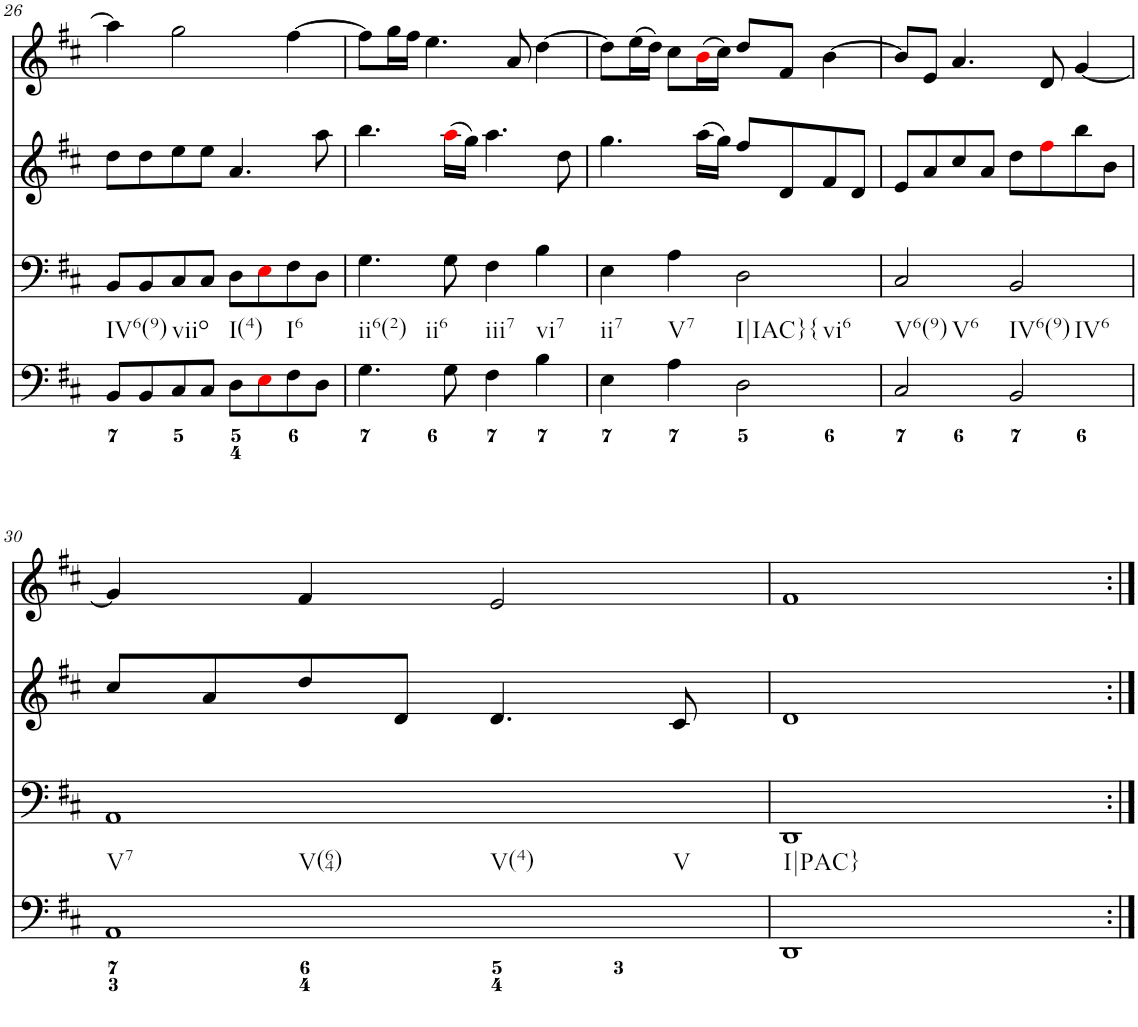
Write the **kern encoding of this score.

**kern	**kern	**kern	**kern
*part4	*part3	*part2	*part1
*staff4	*staff3	*staff2	*staff1
*I"Piano	*I"Piano	*I"Piano	*I"Piano
*I'Pno	*I'Pno	*I'Pno	*I'Pno
!!LO:PB:g=z
*clefF4	*clefF4	*clefG2	*clefG2
*k[f#c#]	*k[f#c#]	*k[f#c#]	*k[f#c#]
*D:	*D:	*D:	*D:
*M4/4	*M4/4	*M4/4	*M4/4
=26	=26	=26	=26
!LO:TX:b:t=IV6(9)	!	!	!
8BB/L	8BB/L	8dd\L	4aa\]
8BB/	8BB/	8dd\	.
!LO:TX:b:t=viio	!	!	!
8C#/	8C#/	8ee\	2gg\
8C#/J	8C#/J	8ee\J	.
!LO:TX:b:t=I(4)	!	!	!
8D\L	8D\L	4.a/	.
8Ei\	8Ei\	.	.
!LO:TX:b:t=I6	!	!	!
8F#\	8F#\	.	[4ff#\
8D\J	8D\J	8aa\	.
=27	=27	=27	=27
!LO:TX:b:t=ii6(2)	!	!	!
!LO:TX:b:t=ii6	!	!	!
4.G\	4.G\	4.bb\	8ff#\L]
.	.	.	16gg\L
.	.	.	16ff#\JJ
.	.	.	4.ee\
8G\	8G\	(16aai\LL	.
.	.	16gg\JJ)	.
!LO:TX:b:t=iii7	!	!	!
4F#\	4F#\	4.aa\	.
.	.	.	8a/
!LO:TX:b:t=vi7	!	!	!
4B\	4B\	.	[4dd\
.	.	8dd\	.
=28	=28	=28	=28
!LO:TX:b:t=ii7	!	!	!
4E\	4E\	4.gg\	8dd\L]
.	.	.	(16ee\L
.	.	.	16dd\JJ)
!LO:TX:b:t=V7	!	!	!
4A\	4A\	.	8cc#\L
.	.	(16aa\LL	(16bi\L
.	.	16gg\JJ)	16cc#\JJ)
!LO:TX:b:t=I|IAC}{	!	!	!
!LO:TX:b:t=vi6	!	!	!
2D\	2D\	8ff#/L	8dd/L
.	.	8d/	8f#/J
.	.	8f#/	[4b\
.	.	8d/J	.
=29	=29	=29	=29
!LO:TX:b:t=V6(9)	!	!	!
!LO:TX:b:t=V6	!	!	!
2C#/	2C#/	8e/L	8b/L]
.	.	8a/	8e/J
.	.	8cc#/	4.a/
.	.	8a/J	.
!LO:TX:b:t=IV6(9)	!	!	!
!LO:TX:b:t=IV6	!	!	!
2BB/	2BB/	8dd\L	.
.	.	8ff#i\	8d/
.	.	8bb\	[4g/
.	.	8b\J	.
!!LO:LB:g=z
=30	=30	=30	=30
!LO:TX:b:t=V7	!	!	!
!LO:TX:b:t=V(64)	!	!	!
!LO:TX:b:t=V(4)	!	!	!
!LO:TX:b:t=V	!	!	!
1AA	1AA	8cc#/L	4g/]
.	.	8a/	.
.	.	8dd/	4f#/
.	.	8d/J	.
.	.	4.d/	2e/
.	.	8c#/	.
=31	=31	=31	=31
!LO:TX:b:t=I|PAC}	!	!	!
1DD	1DD	1d	1f#
=:|!	=:|!	=:|!	=:|!
*-	*-	*-	*-
